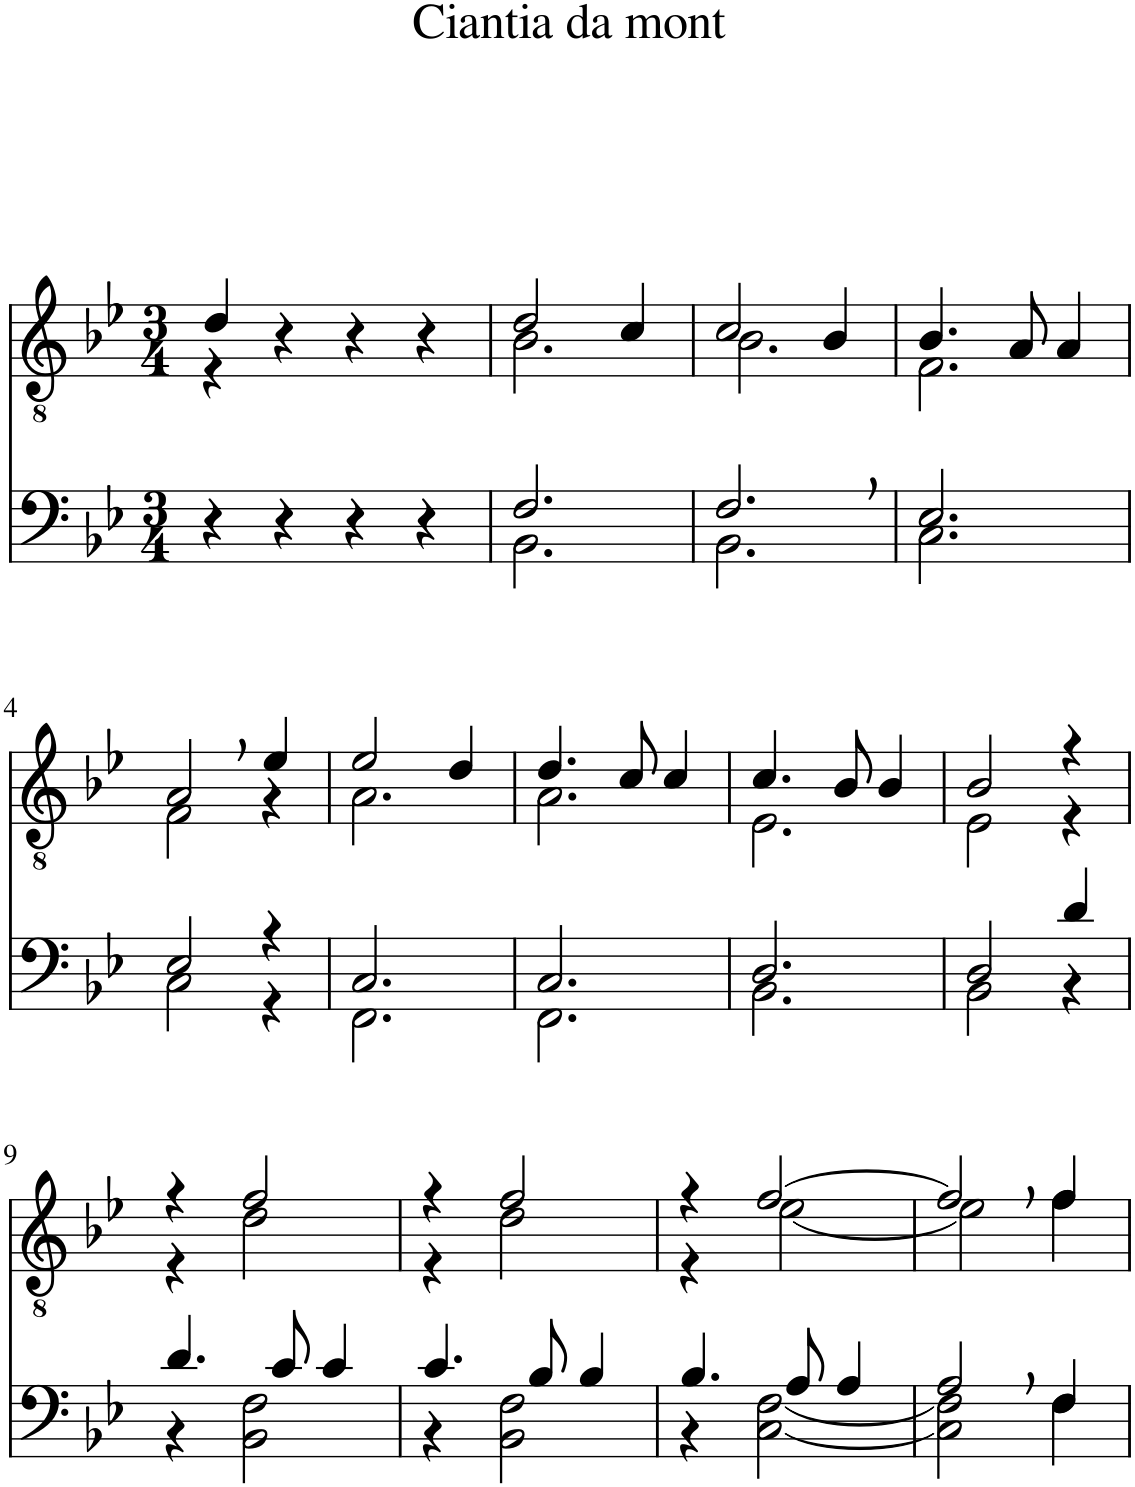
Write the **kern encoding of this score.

**kern	**kern	**kern
*part3	*part2	*part1
*staff3	*staff2	*staff1
*I"Bass	*I"Tenor	*I"Tenor
*clefF4	*clefGv2	*clefGv2
*k[b-e-]	*k[b-e-]	*k[]
*M3/4	*M3/4	*M3/4
=	=	=
*	*^	*
4r	4d/	4r	2.r
4r	4r	2.ryy	.
4r	4r	.	.
4r	4r	.	4r
=1	=1	=1	=1
*^	*	*	*
2.F/	2.BB-\	2d/	2.B-\	2.r
.	.	4c/	.	.
=2	=2	=2	=2	=2
2.F,/	2.BB-\	2c/	2.B-\	2.r
.	.	4B-/	.	.
=3	=3	=3	=3	=3
2.E-/	2.C\	4.B-/	2.F\	2.r
.	.	8A/	.	.
.	.	4A/	.	.
!!LO:LB:g=z
=4	=4	=4	=4	=4
2E-/	2C\	2A,/	2F\	2.r
4r	4r	4e-/	4r	.
=5	=5	=5	=5	=5
2.C/	2.FF\	2e-/	2.A\	2.r
.	.	4d/	.	.
=6	=6	=6	=6	=6
2.C/	2.FF\	4.d/	2.A\	2.r
.	.	8c/	.	.
.	.	4c/	.	.
=7	=7	=7	=7	=7
2.D/	2.BB-\	4.c/	2.E-\	2.r
.	.	8B-/	.	.
.	.	4B-/	.	.
=8	=8	=8	=8	=8
2D/	2BB-\	2B-/	2E-\	2.r
4d/	4r	4r	4r	.
!!LO:LB:g=z
=9	=9	=9	=9	=9
4.d/	4r	4r	4r	2.r
.	2BB-\ 2F\	2f/	2d\	.
8c/	.	.	.	.
4c/	.	.	.	.
=10	=10	=10	=10	=10
4.c/	4r	4r	4r	2.r
.	2BB-\ 2F\	2f/	2d\	.
8B-/	.	.	.	.
4B-/	.	.	.	.
=11	=11	=11	=11	=11
4.B-/	4r	4r	4r	2.r
.	[2C\ [2F\	[2f/	[2e-\	.
8A/	.	.	.	.
4A/	.	.	.	.
=12	=12	=12	=12	=12
2A,/	2C\] 2F\]	2f,/]	2e-\]	2.r
4F/	4F\	4f/	4f\	.
*v	*v	*	*	*
*	*v	*v	*
=	=	=
*-	*-	*-
